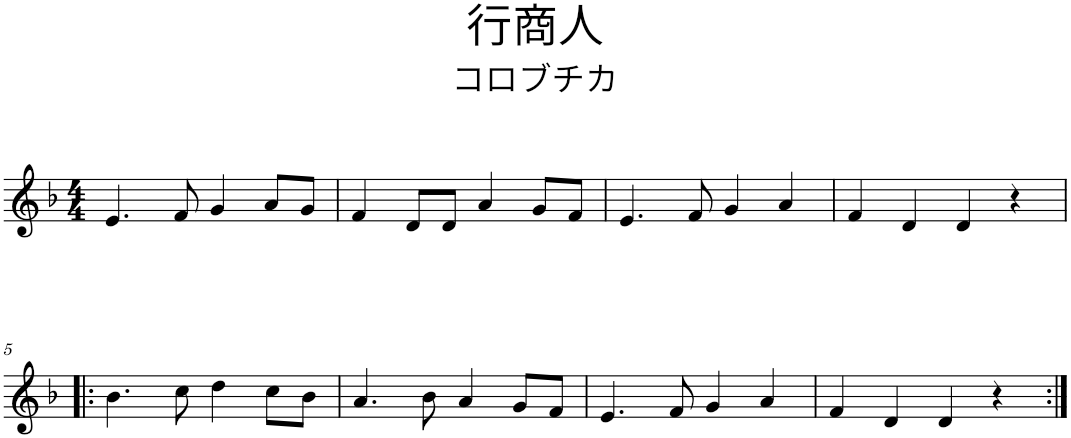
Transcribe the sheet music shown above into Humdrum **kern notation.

**kern
*part1
*staff1
*I"Piano
*I'Pno.
*clefG2
*k[b-]
*M4/4
=1
4.e/
8f/
4g/
8a/L
8g/J
=2
4f/
8d/L
8d/J
4a/
8g/L
8f/J
=3
4.e/
8f/
4g/
4a/
=4
4f/
4d/
4d/
4r
!!LO:LB:g=z
=5!|:
4.b-\
8cc\
4dd\
8cc\L
8b-\J
=6
4.a/
8b-\
4a/
8g/L
8f/J
=7
4.e/
8f/
4g/
4a/
=8
4f/
4d/
4d/
4r
=:|!
*-
